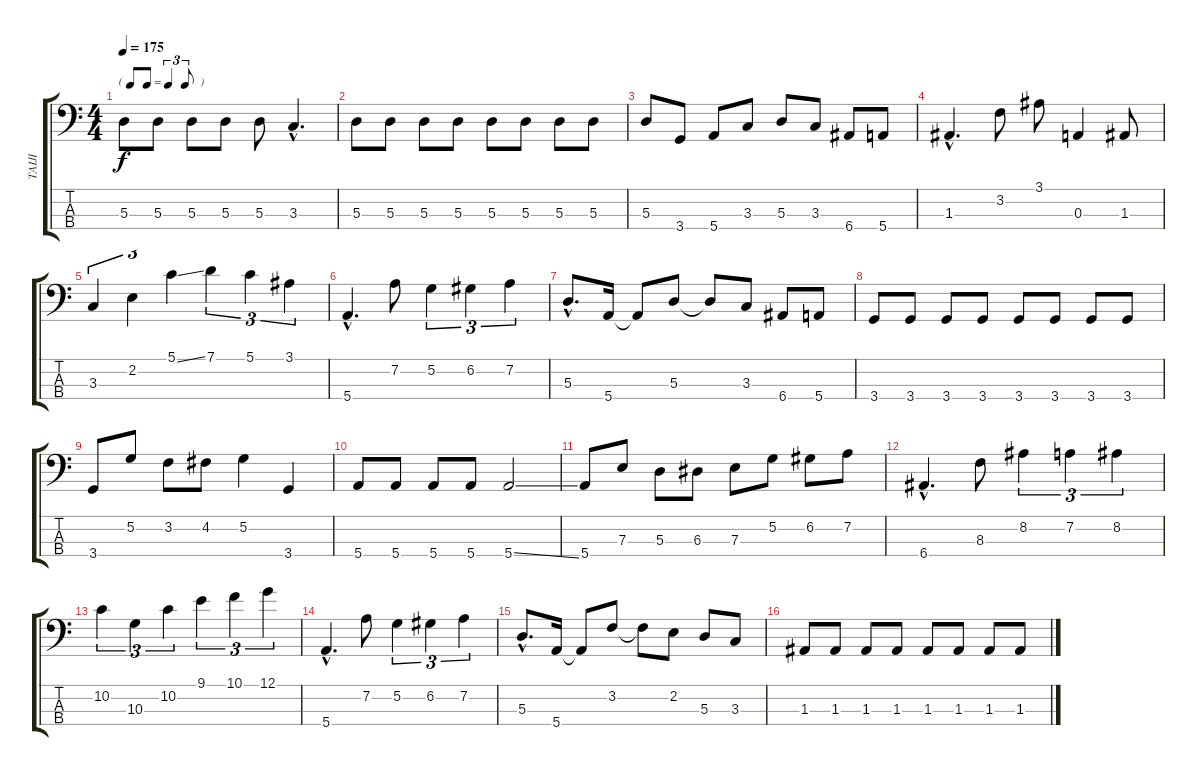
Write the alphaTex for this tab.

\track ("TAIJI" "TAIJI") {instrument electricbasspick}
\staff {score tabs}
\tuning (G2 D2 A1 E1) {hide}
\ts (4 4)
\tf triplet8th
\tempo 175
\clef f4
\ks c
5.3.8{dy f} 5.3.8 5.3.8 5.3.8 5.3.8 3.3{hac}.4{d} |
5.3.8 5.3.8 5.3.8 5.3.8 5.3.8 5.3.8 5.3.8 5.3.8 |
5.3.8 3.4.8 5.4.8 3.3.8 5.3.8 3.3.8 6.4.8 5.4.8 |
1.3{hac}.4{d} 3.2.8 3.1.8 0.3.4 1.3.8 |
3.3.4{tu (3 2)} 2.2.4{tu (3 2)} 5.1{ss}.4{tu (3 2)} 7.1.4{tu (3 2)} 5.1.4{tu (3 2)} 3.1.4{tu (3 2)} |
5.4{hac}.4{d} 7.2.8 5.2.4{tu (3 2)} 6.2.4{tu (3 2)} 7.2.4{tu (3 2)} |
5.3{hac}.8{d} 5.4.16 5.4{t}.8 5.3.8 5.3{t}.8 3.3.8 6.4.8 5.4.8 |
3.4.8 3.4.8 3.4.8 3.4.8 3.4.8 3.4.8 3.4.8 3.4.8 |
3.4.8 5.2.8 3.2.8 4.2.8 5.2.4 3.4.4 |
5.4.8 5.4.8 5.4.8 5.4.8 5.4{ss}.2 |
5.4.8 7.3.8 5.3.8 6.3.8 7.3.8 5.2.8 6.2.8 7.2.8 |
6.4{hac}.4{d} 8.3.8 8.2.4{tu (3 2)} 7.2.4{tu (3 2)} 8.2.4{tu (3 2)} |
10.2.4{tu (3 2)} 10.3.4{tu (3 2)} 10.2.4{tu (3 2)} 9.1.4{tu (3 2)} 10.1.4{tu (3 2)} 12.1.4{tu (3 2)} |
5.4{hac}.4{d} 7.2.8 5.2.4{tu (3 2)} 6.2.4{tu (3 2)} 7.2.4{tu (3 2)} |
5.3{hac}.8{d} 5.4.16 5.4{t}.8 3.2.8 3.2{t}.8 2.2.8 5.3.8 3.3.8 |
1.3.8 1.3.8 1.3.8 1.3.8 1.3.8 1.3.8 1.3.8 1.3.8
